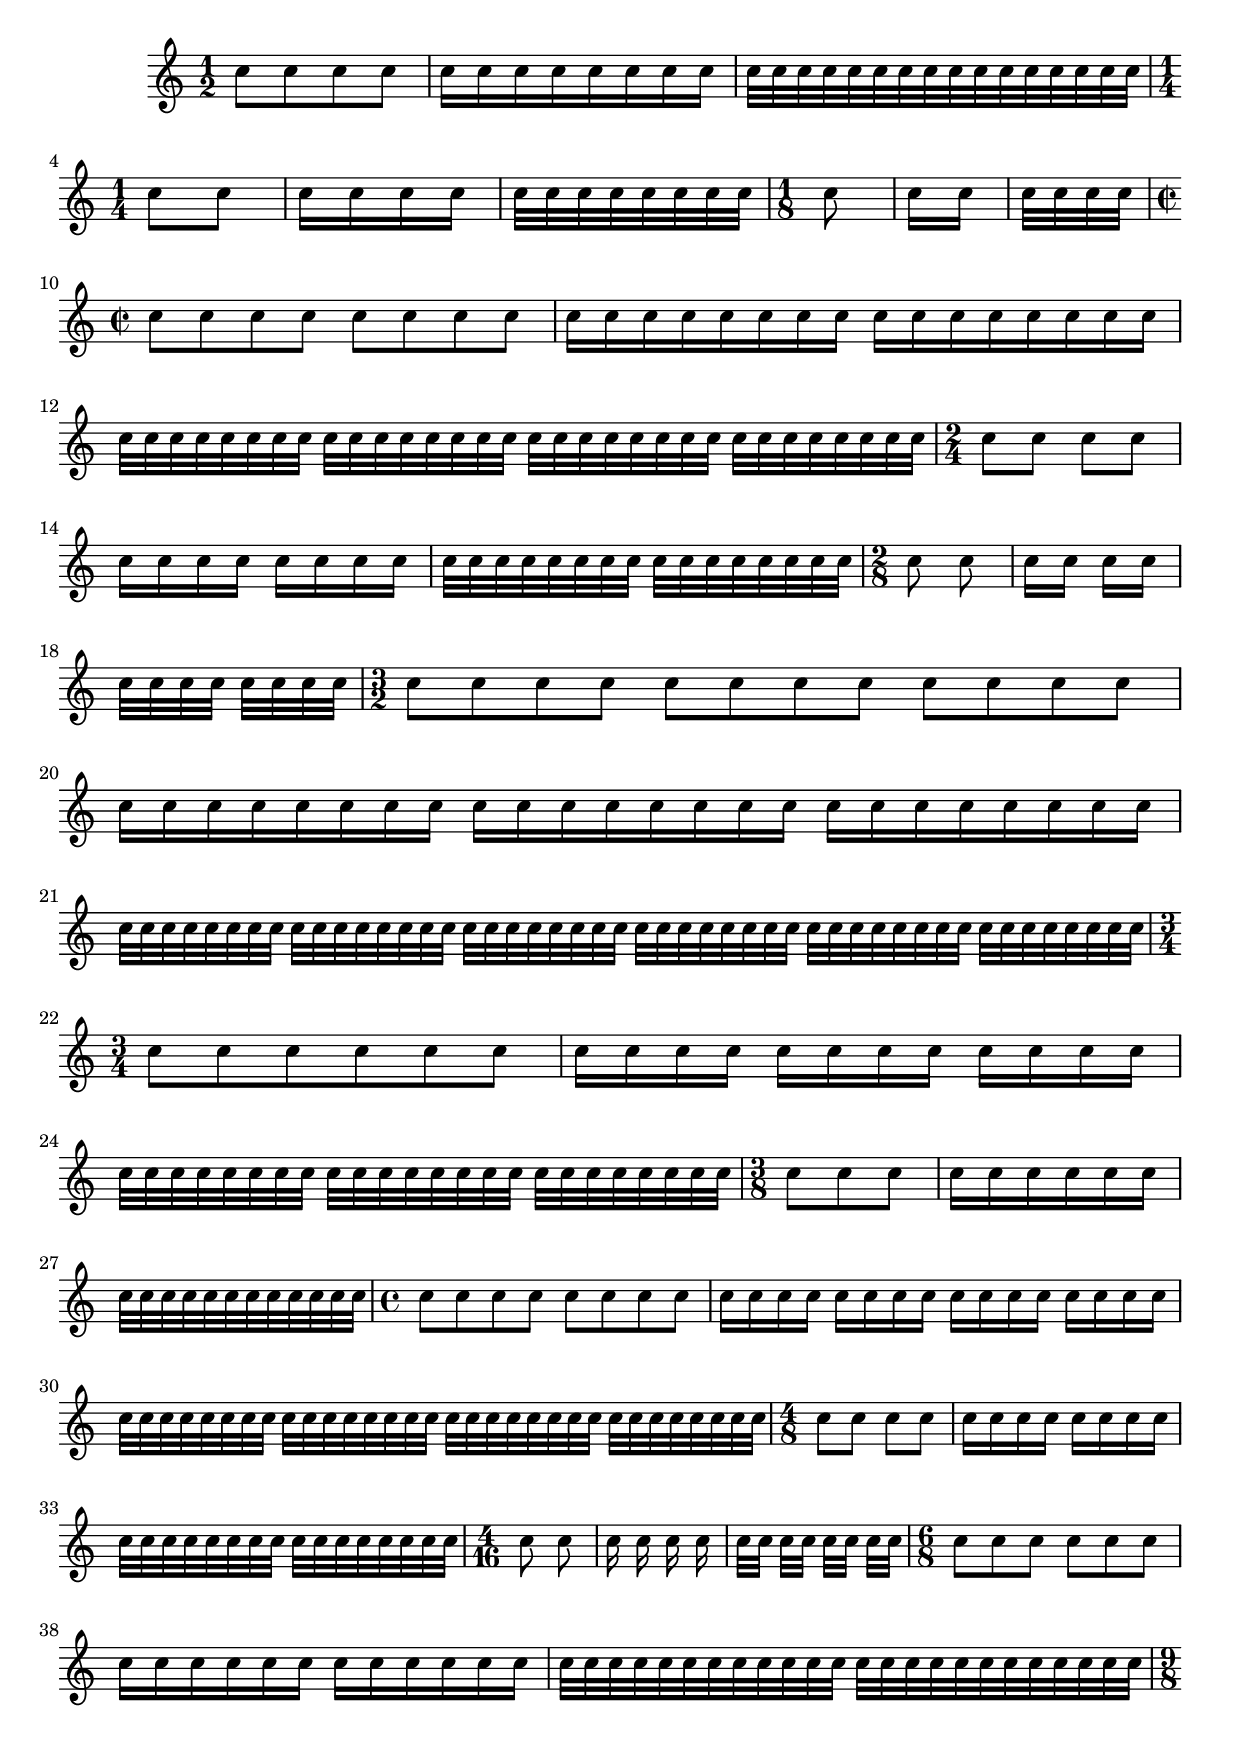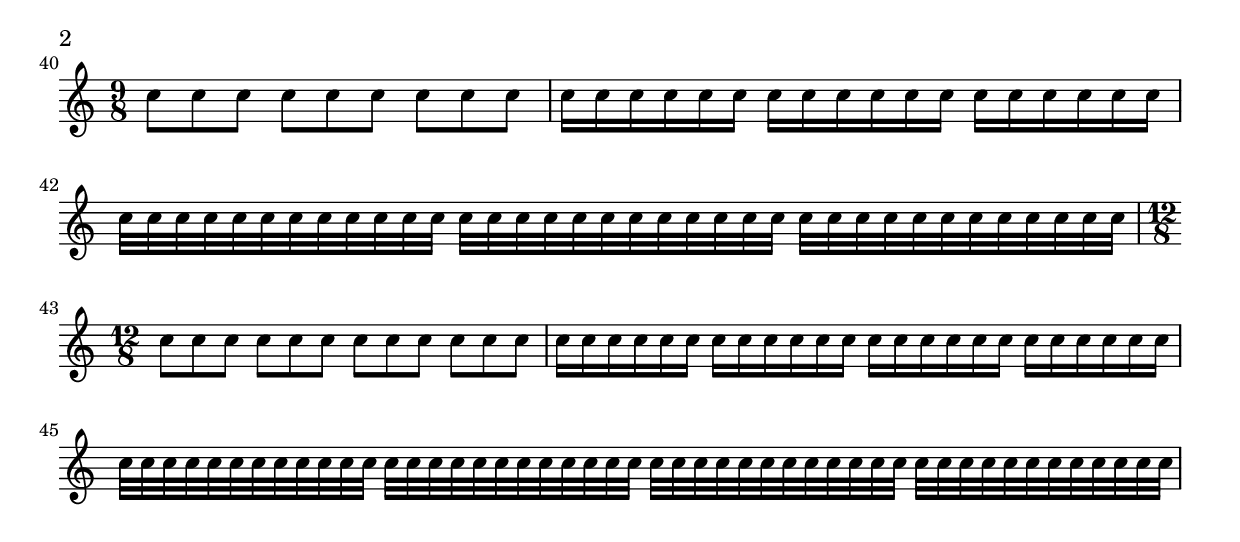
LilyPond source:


\version "2.14.0"
\header{
  texidoc = "@cindex Beaming Presets
There are presets for the @code{auto-beam} engraver in the case of common
time signatures. " }

\relative c''{

  \time 1/2

  c8 c c c
  c16 c c c c c c c
  c32 c c c c c c c c c c c c c c c
  \time 1/4
  c8 c
  c16 c c c
  c32 c c c c c c c
  \time 1/8
  c8
  c16 c
  c32 c c c

  \time 2/2
  c8 c c c c c c c
  c16 c c c c c c c c c c c c c c c
  c32 c c c c c c c c c c c c c c c c c c c c c c c c c c c c c c c
  \time 2/4
  c8 c c c
  c16 c c c c c c c
  c32 c c c c c c c c c c c c c c c
  \time 2/8
  c8 c
  c16 c c c
  c32 c c c c c c c
  \time 3/2
  c8 c c c c c c c c c c c
  c16 c c c c c c c c c c c c c c c c c c c c c c c
  c32 c c c c c c c c c c c c c c c c c c c c c c c c c c c c c c c c c c c c c c c c c c c c c c c
  \time 3/4
  c8 c c c c c
  c16 c c c c c c c c c c c
  c32 c c c c c c c c c c c c c c c c c c c c c c c
  \time 3/8
  c8 c c
  c16 c c c c c
  c32 c c c c c c c c c c c
  \time 4/4
  c8 c c c c c c c
  c16 c c c c c c c c c c c c c c c
  c32 c c c c c c c c c c c c c c c c c c c c c c c c c c c c c c c
  \time 4/8
  c8 c c c
  c16 c c c c c c c
  c32 c c c c c c c c c c c c c c c
  \time 4/16
  c8 c
  c16 c c c
  c32 c c c c c c c
  \time 6/8
  c8 c c c c c
  c16 c c c c c c c c c c c
  c32 c c c c c c c c c c c c c c c c c c c c c c c
  \time 9/8
  c8 c c c c c c c c
  c16 c c c c c c c c c c c c c c c c c
  c32 c c c c c c c c c c c c c c c c c c c c c c c c c c c c c c c c c c c
  \time 12/8
  c8 c c c c c c c c c c c
  c16 c c c c c c c c c c c c c c c c c c c c c c c
  c32 c c c c c c c c c c c c c c c c c c c c c c c c c c c c c c c c c c c c c c c c c c c c c c c
}

